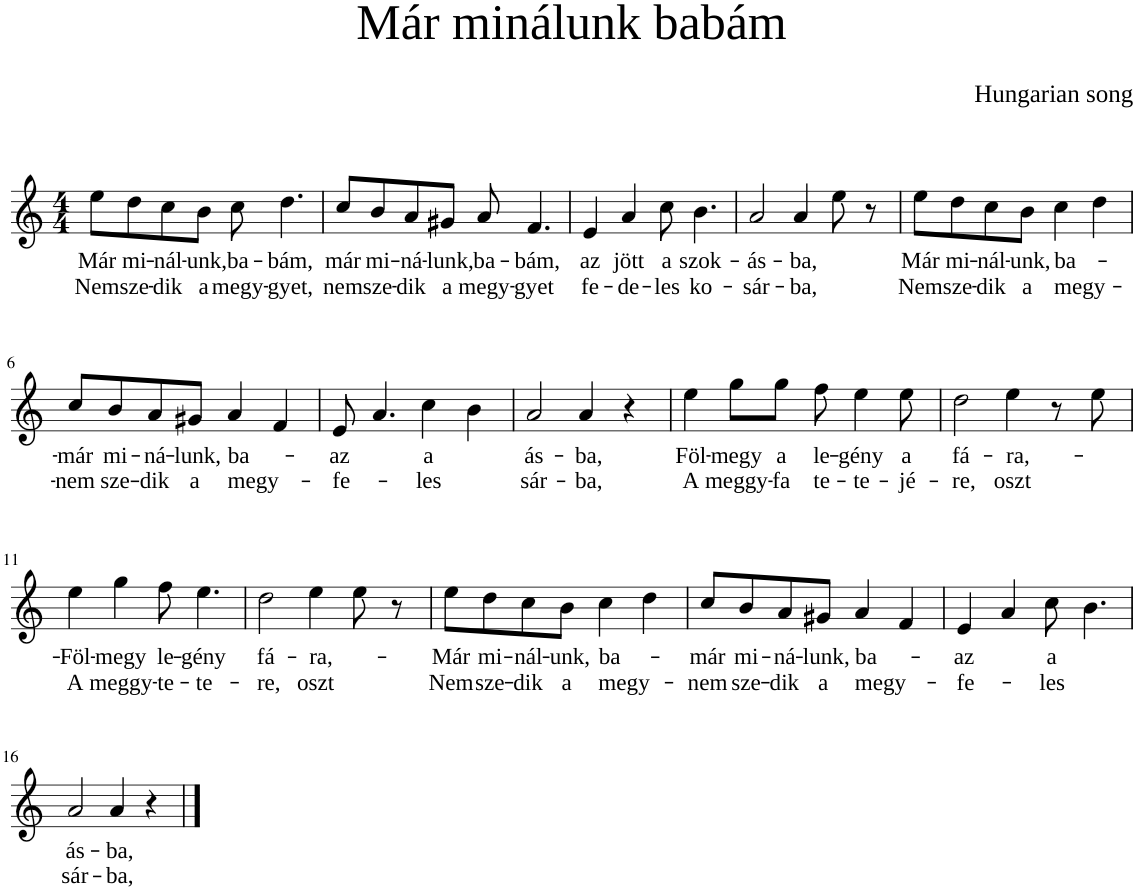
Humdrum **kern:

**kern	**text	**text
*part1	*part1	*part1
*staff1	*staff1	*staff1
*I"Choir	*	*
*I'Ch	*	*
*clefG2	*	*
*k[]	*	*
*M4/4	*	*
=1	=1	=1
!	!LO:LY:b	!LO:LY:b
8ee\L	Már	Nem
!	!LO:LY:b	!LO:LY:b
8dd\	mi-	sze-
!	!LO:LY:b	!LO:LY:b
8cc\	-nál-	-dik
!	!LO:LY:b	!LO:LY:b
8b\J	-unk,	a
!	!LO:LY:b	!LO:LY:b
8cc\	ba-	megy-
!	!LO:LY:b	!LO:LY:b
4.dd\	-bám,	-gyet,
=2	=2	=2
!	!LO:LY:b	!LO:LY:b
8cc/L	már	nem
!	!LO:LY:b	!LO:LY:b
8b/	mi-	sze-
!	!LO:LY:b	!LO:LY:b
8a/	-ná-	-dik
!	!LO:LY:b	!LO:LY:b
8g#X/J	-lunk,	a
!	!LO:LY:b	!LO:LY:b
8a/	ba-	megy-
!	!LO:LY:b	!LO:LY:b
4.f/	-bám,	-gyet
=3	=3	=3
!	!LO:LY:b	!LO:LY:b
4e/	az	fe-
!	!LO:LY:b	!LO:LY:b
4a/	jött	-de-
!	!LO:LY:b	!LO:LY:b
8cc\	a	-les
!	!LO:LY:b	!LO:LY:b
4.b\	szok-	ko-
=4	=4	=4
!	!LO:LY:b	!LO:LY:b
2a/	-ás-	-sár-
!	!LO:LY:b	!LO:LY:b
4a/	-ba,	-ba,
8ee\	.	.
8r	.	.
=5	=5	=5
!	!LO:LY:b	!LO:LY:b
8ee\L	Már	Nem
!	!LO:LY:b	!LO:LY:b
8dd\	mi-	sze-
!	!LO:LY:b	!LO:LY:b
8cc\	-nál-	-dik
!	!LO:LY:b	!LO:LY:b
8b\J	-unk,	a
!	!LO:LY:b	!LO:LY:b
4cc\	ba-	megy-
4dd\	.	.
!!LO:LB:g=z
=6	=6	=6
!	!LO:LY:b	!LO:LY:b
8cc/L	már	nem
!	!LO:LY:b	!LO:LY:b
8b/	mi-	sze-
!	!LO:LY:b	!LO:LY:b
8a/	-ná-	-dik
!	!LO:LY:b	!LO:LY:b
8g#X/J	-lunk,	a
!	!LO:LY:b	!LO:LY:b
4a/	ba-	megy-
4f/	.	.
=7	=7	=7
!	!LO:LY:b	!LO:LY:b
8e/	az	fe-
4.a/	.	.
!	!LO:LY:b	!LO:LY:b
4cc\	a	-les
4b\	.	.
=8	=8	=8
!	!LO:LY:b	!LO:LY:b
2a/	-ás-	-sár-
!	!LO:LY:b	!LO:LY:b
4a/	-ba,	-ba,
4r	.	.
=9	=9	=9
!	!LO:LY:b	!LO:LY:b
4ee\	Föl-	A
!	!LO:LY:b	!LO:LY:b
8gg\L	-megy	meggy-
!	!LO:LY:b	!LO:LY:b
8gg\J	a	-fa
!	!LO:LY:b	!LO:LY:b
8ff\	le-	te-
!	!LO:LY:b	!LO:LY:b
4ee\	-gény	-te-
!	!LO:LY:b	!LO:LY:b
8ee\	a	-jé-
=10	=10	=10
!	!LO:LY:b	!LO:LY:b
2dd\	fá-	-re,
!	!LO:LY:b	!LO:LY:b
4ee\	-ra,-	oszt
8r	.	.
8ee\	.	.
!!LO:LB:g=z
=11	=11	=11
!	!LO:LY:b	!LO:LY:b
4ee\	Föl-	A
!	!LO:LY:b	!LO:LY:b
4gg\	-megy	meggy-
!	!LO:LY:b	!LO:LY:b
8ff\	le-	te-
!	!LO:LY:b	!LO:LY:b
4.ee\	-gény	-te-
=12	=12	=12
!	!LO:LY:b	!LO:LY:b
2dd\	fá-	-re,
!	!LO:LY:b	!LO:LY:b
4ee\	-ra,-	oszt
8ee\	.	.
8r	.	.
=13	=13	=13
!	!LO:LY:b	!LO:LY:b
8ee\L	Már	Nem
!	!LO:LY:b	!LO:LY:b
8dd\	mi-	sze-
!	!LO:LY:b	!LO:LY:b
8cc\	-nál-	-dik
!	!LO:LY:b	!LO:LY:b
8b\J	-unk,	a
!	!LO:LY:b	!LO:LY:b
4cc\	ba-	megy-
4dd\	.	.
=14	=14	=14
!	!LO:LY:b	!LO:LY:b
8cc/L	már	nem
!	!LO:LY:b	!LO:LY:b
8b/	mi-	sze-
!	!LO:LY:b	!LO:LY:b
8a/	-ná-	-dik
!	!LO:LY:b	!LO:LY:b
8g#X/J	-lunk,	a
!	!LO:LY:b	!LO:LY:b
4a/	ba-	megy-
4f/	.	.
=15	=15	=15
!	!LO:LY:b	!LO:LY:b
4e/	az	fe-
4a/	.	.
!	!LO:LY:b	!LO:LY:b
8cc\	a	-les
4.b\	.	.
!!LO:LB:g=z
=16	=16	=16
!	!LO:LY:b	!LO:LY:b
2a/	-ás-	-sár-
!	!LO:LY:b	!LO:LY:b
4a/	-ba,	-ba,
4r	.	.
==	==	==
*-	*-	*-
